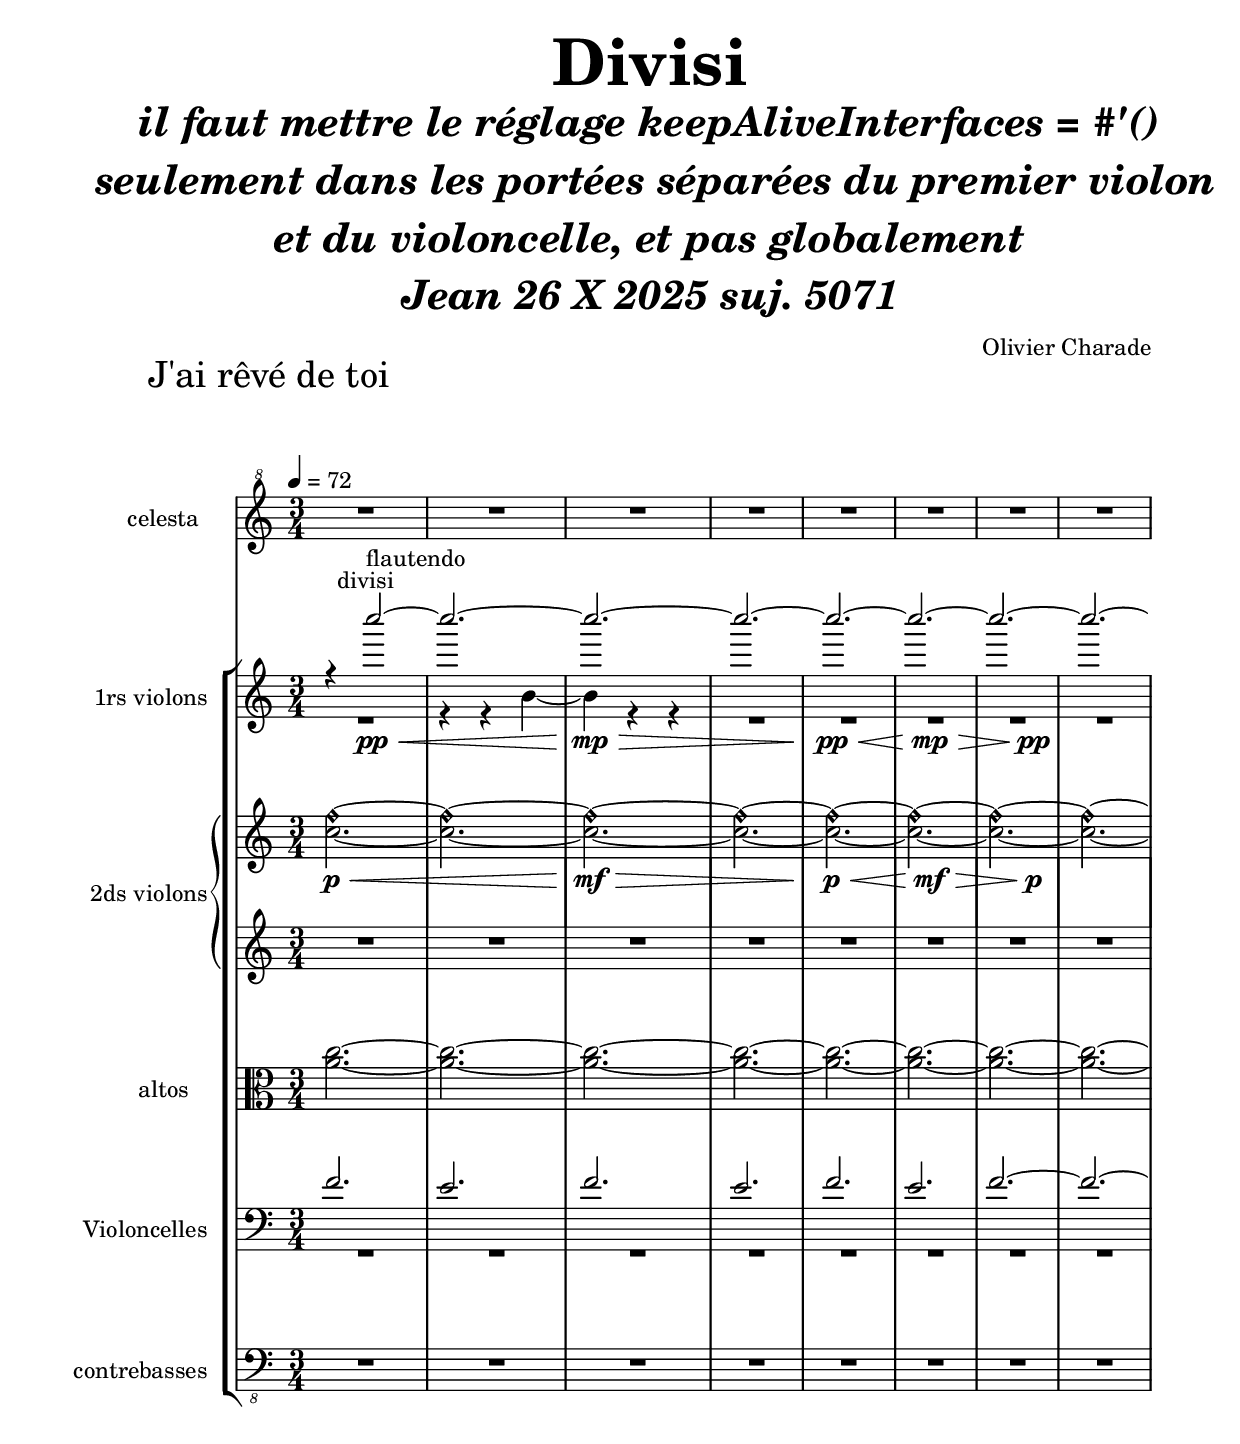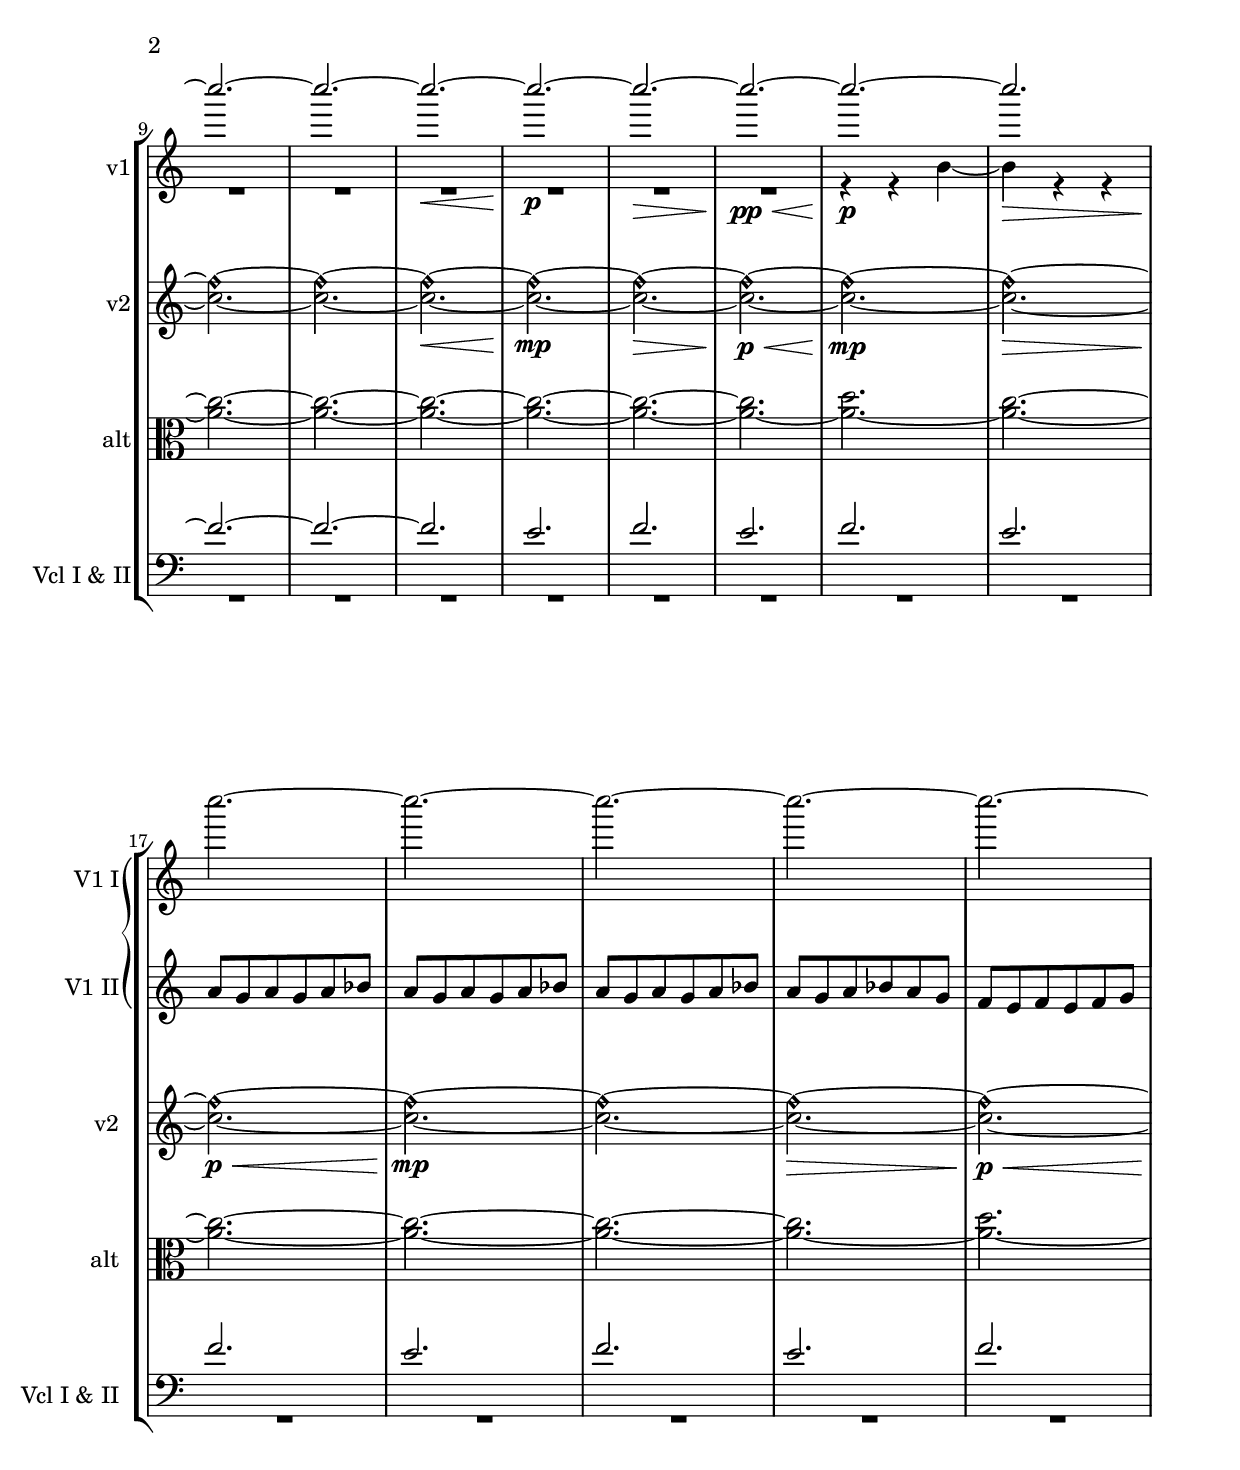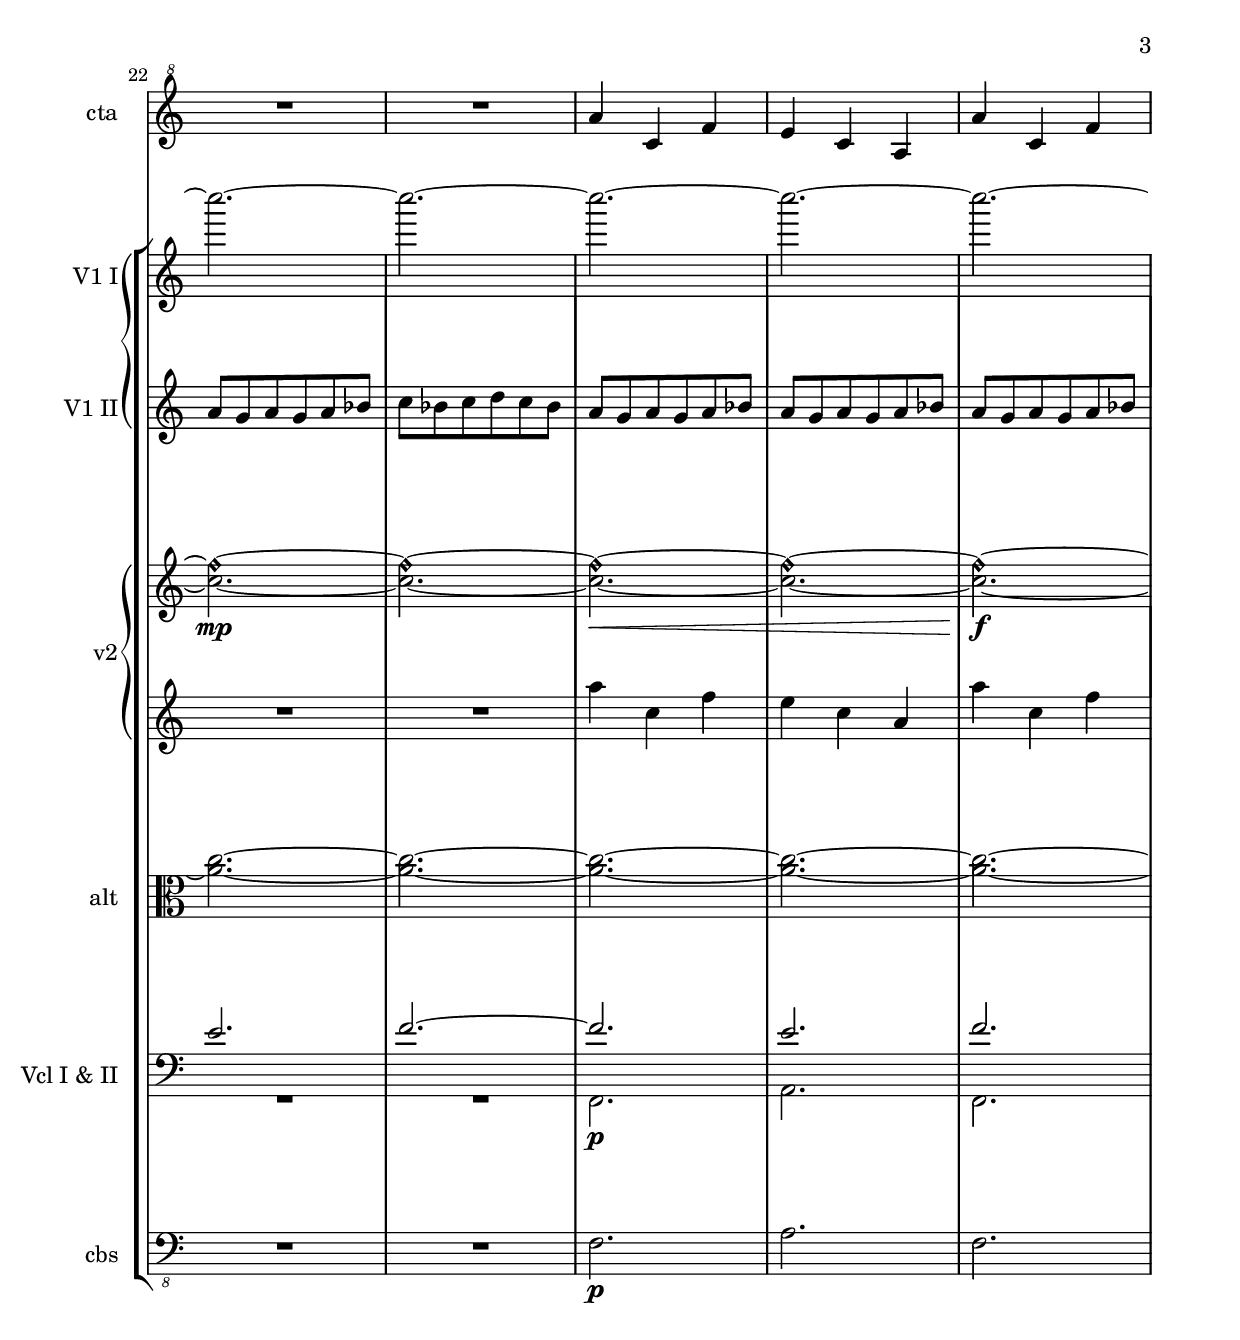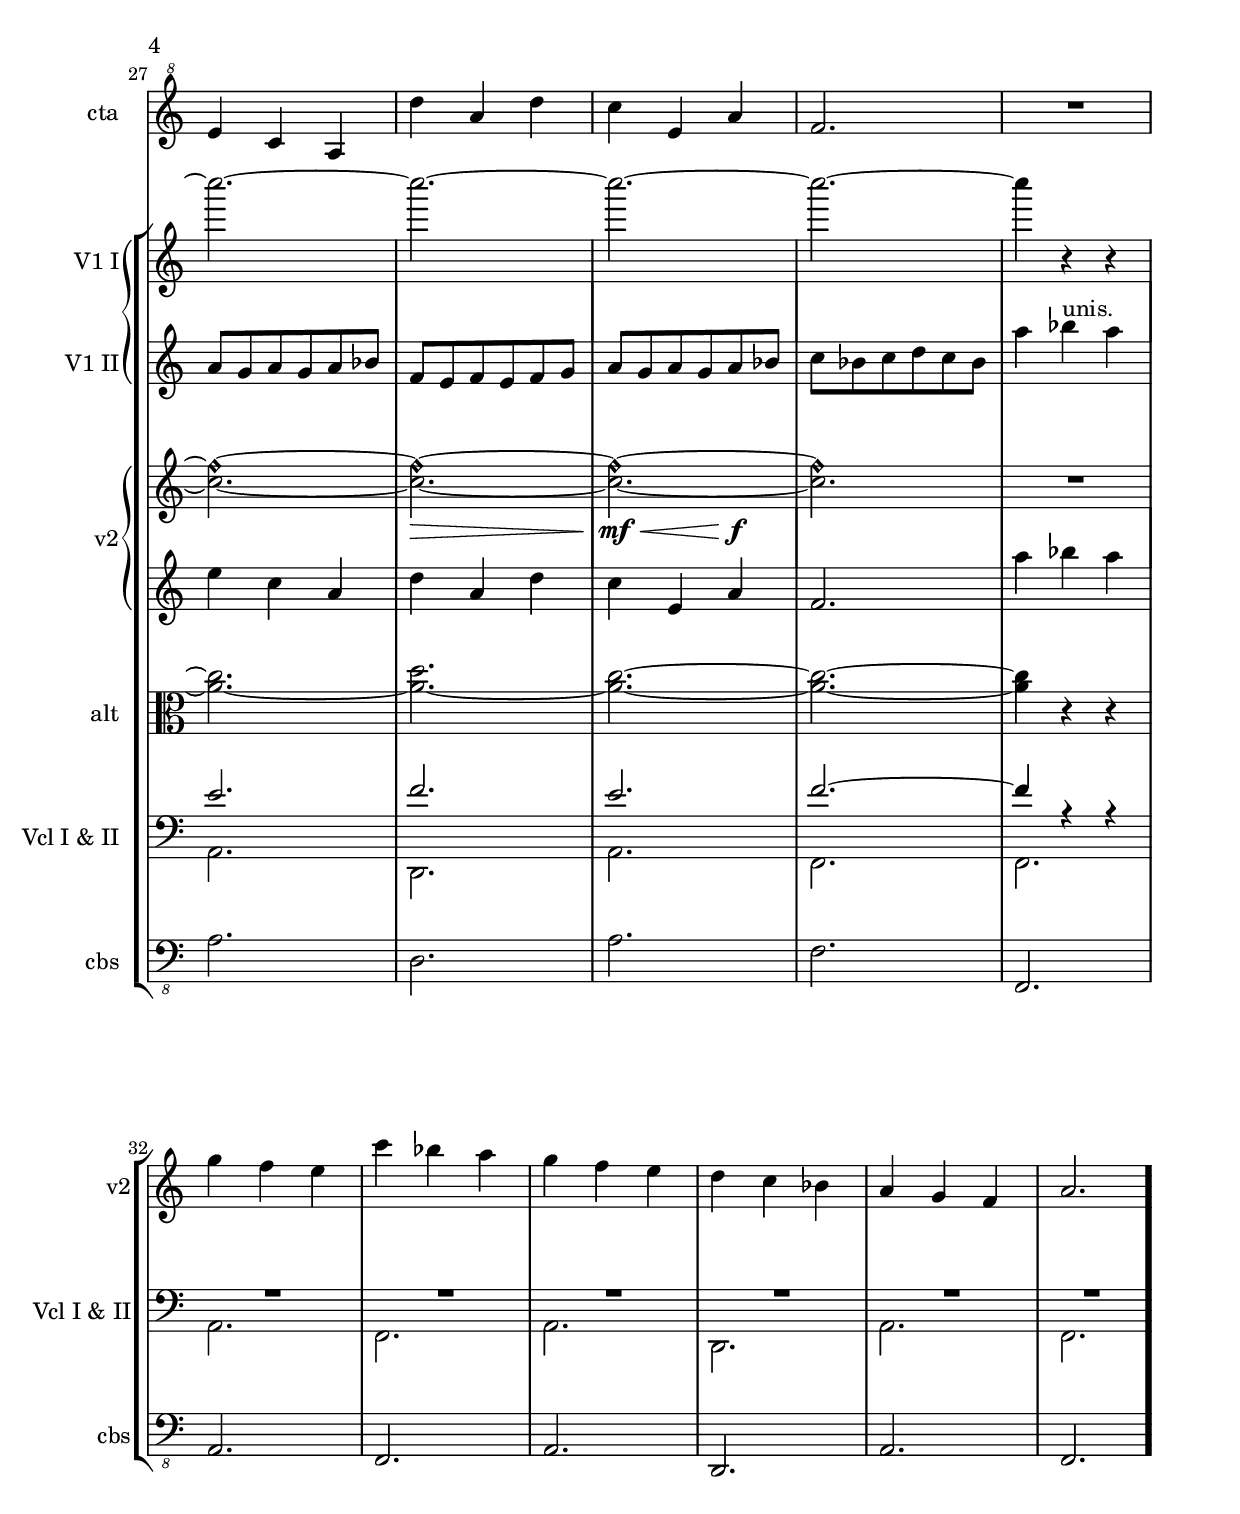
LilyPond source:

\version "2.24.0"
% automatically converted by musicxml2ly from /Volumes/olivier.charade/prive/musique/partitions/laMortTeVaBien/La_Mort_te_va_si_bien.xml
%\pointAndClickOff

beginDivisi = \unset Staff.keepAliveInterfaces
endDivisi = \set Staff.keepAliveInterfaces = #'()

\paper {
  left-margin = #25
  right-margin = #15
  top-margin = #25
  bottom-margin = #25
  scoreTitleMarkup = \markup {
    \fontsize #4
            \fromproperty #'header:piece 
  }
}

\header {
  title =  \markup \fontsize #5 \bold "Divisi"
  subtitle = \markup \fontsize #4 \pad-markup #2 \bold \center-column \italic { "il faut mettre le réglage keepAliveInterfaces = #'()"" seulement dans les portées séparées du premier violon"" et du violoncelle, et pas globalement " "Jean 26 X 2025 suj. 5071"}
  composer = "Olivier Charade"
  encodingsoftware =  "Logic Pro"
  encodingdate =  "2025-10-04"
}

\layout {
  \context {
    \Score
    skipBars = ##t
  }
  \context {
    \Staff
    \RemoveEmptyStaves
    
      }
}

structure_jrdt = {
  \tempo 4 = 72
  \time 3/4
  s2. * 37
  \bar "."
}

celesta_jrdt =  \relative a'' {
  \clef "treble^8" \key c \major | % 1
  R2.*23 | % 24
  a4  c,4 f4 | % 25
  e4  c4  a4 | % 26
  a'4  c,4  f4 | % 27
  e4  c4  a4 | % 28
  d'4  a4  d4 | % 29
  c4  e,4  a4 | %30
  f2. | % 31
  R2. * 7
}

violon_un_haut_jrdt =  \relative c'''' {
  \clef "treble" \key c \major | % 1
  r4  c2\pp\<^\markup "flautendo" ~ | % 2
  c2. ~ | % 3
  c2.\mp\> ~ | % 4
  c2. ~ | % 5
  c2. \pp\<~ | % 6
  \after 4 \mp \after 4 \> c2. ~ | % 7
  \after 2 \pp c2. ~ | % 8
  c2. ~ | % 9
  c2. ~ | %10
  c2. ~ | % 11
  c2. \<~ | % 12
  c2. \p~ | % 13
  c2.\>  ~ | % 14
  c2.\pp\<~ | % 15
  c2.\p  ~ | % 16
  c2.\>  | % 17
  \beginDivisi
  c2.\! ~ | % 18
  c2.  ~ | % 19
  c2. ~ | %20
  c2. ~ | % 21
  c2. ~ | % 22
  c2. ~ | % 23
  c2. ~ | % 24
  c2. ~ | % 25
  c2. ~ | % 26
  c2. ~ | % 27
  c2. ~ | % 28
  c2. ~ | % 29
  c2. ~ | %30
  c2. ~ | % 31
  c4 r4 r4 | % 32
  \endDivisi
  R2.*6 | %40
}

violon_deux_haut_jrdt =  \relative c'' {
  \clef "treble" \key c \major | % 1
  <c f\harmonic>2.\p\< ~ | % 2
  <c f\harmonic>2. ~ | % 3
  <c f\harmonic>2. \mf\>~ | % 4
  <c f\harmonic>2. ~ | % 5
  <c f\harmonic>2. \p\<~ | % 6
  \after 4 \mf \after 4 \> <c f\harmonic>2. ~ | % 7
  \after 2 \p <c f\harmonic>2. ~ | % 8
  <c f\harmonic>2. ~ | % 9
  <c f\harmonic>2. ~ | %10
  <c f\harmonic>2. ~ | % 11
  <c f\harmonic>2.\< ~ | % 12
  <c f\harmonic>2. \mp~ | % 13
  <c f\harmonic>2. \>~ | % 14
  <c f\harmonic>2. \p\<~ | % 15
  <c f\harmonic>2.\mp ~ | % 16
  <c f\harmonic>2.\> ~ | % 17
  <c f\harmonic>2.\p\< ~ | % 18
  <c f\harmonic>2. \mp~ | % 19
  <c f\harmonic>2. ~ | %20
  <c f\harmonic>2. \>~ | % 21
  <c f\harmonic>2. \p\<~ | % 22
  <c f\harmonic>2.\mp ~ | % 23
  <c f\harmonic>2. ~ | % 24
  <c f\harmonic>2.\< ~ | % 25
  <c f\harmonic>2. ~ | % 26
  <c f\harmonic>2.\f ~ | % 27
  <c f\harmonic>2. ~ | % 28
  <c f\harmonic>2.\> ~ | % 29
  \after 2 \f <c f\harmonic>2. \mf\<~ | %30
  <c f\harmonic>2. | % 31
  R2.*7 | % 106
}

violon_deux_bas_jrdt =  \relative a'' {
  \clef "treble" \key c \major | % 1
  R2.*22 | % 23
  R2. | % 24
  a4  c,4  f4 | % 25
  e4  c4  a4 | % 26
  a'4  c,4  f4 | % 27
  e4  c4  a4 | % 28
  d4  a4  d4 | % 29
  c4  e,4  a4 | %30
  f2. | % 31
  a'4  bes4  a4 | % 32
  g4  f4  e4 | % 33
  c'4  bes4  a4 | % 34
  g4  f4  e4 | % 35
  d4  c4  bes4 | % 36
  a4  g4  f4 | % 37
  a2. | % 38
}

violon_un_plus =  \relative a'' {
  \clef "treble" \key c \major | % 1
  R2.*30 | % 31
  a4  bes4
  a4 | % 32
  g4  f4  e4 | % 33
  c'4  bes4  a4 | % 34
  g4  f4  e4 | % 35
  d4  c4  bes4 | % 36
  a4  g4  f4 | % 37
  a2. | % 38
}

violon_un_bas_jrdt =  \relative b' {
  \clef "treble" \key c \major | % 1
  R2.^\markup \right-align"divisi" | % 2
  r4 r4  b4 ~ | % 3
  b4 r4 r4 | % 4
  R2.*11 | % 15
  r4 r4  b4 ~ | % 16
  b4 r4 r4 | % 17
  a8  g8  a8  g8  a8  bes8  | % 18
  a8  g8  a8  g8  a8  bes8  | % 19
  a8  g8  a8  g8  a8  bes8  | %20
  a8  g8  a8  bes8  a8  g8  | % 21
  f8  e8  f8  e8  f8  g8 | % 22
  a8  g8  a8  g8  a8  bes8  | % 23
  c8  bes8  c8  d8  c8   bes8 | % 24
  a8  g8  a8  g8  a8  bes8  | % 25
  a8  g8  a8  g8  a8  bes8  | % 26
  a8  g8  a8  g8  a8  bes8  | % 27
  a8  g8  a8  g8  a8  bes8  | % 28
  f8  e8  f8  e8  f8  g8 | % 29
  a8  g8  a8  g8  a8  bes8  | %30
  c8  bes8  c8  d8  c8 bes8 | % 31
  a'4  bes4^"unis."  a4 | % 32
  g4  f4  e4 | % 33
  c'4  bes4  a4 | % 34
  g4  f4  e4 | % 35
  d4  c4  bes4 | % 36
  a4  g4  f4 | % 37
  a2. | % 38
}

alto_jrdt =  \relative a' {
  \clef "alto" \key c \major | % 1
  <a c>2.~~   | % 2
  <a c>2.~~ | % 3
  <a c>2.~~| % 4
  <a c>2.~~| % 5
  <a c>2.~~| % 6
  <a c>2.~~ | % 7
  <a c>2.~~  | % 8
  <a c>2.~~ | % 9
  <a c>2.~~ | %10
  <a c>2.~~| % 11
  <a c>2.~~ | % 12
  <a c>2.~~ | % 13
  <a c>2.~~ | % 14
  <a c>2._~ | % 15
  <a d>2._~ | % 16
  <a c>2.~~ | % 17
  <a c>2.~~ | % 18
  <a c>2.~~ | % 19
  <a c>2.~~ | %20
  <a c>2._~ | % 21
  <a d>2._~ | % 22
  <a c>2.~~ | % 23
  <a c>2.~~ | % 24
  <a c>2.~~ | % 25
  <a c>2.~~ | % 26
  <a c>2.~~ | % 27
  <a c>2._~ | % 28
  <a d>2._~ | % 29
  <a c>2.~ | %30
  <a c>2.~~ | % 31
  <a c>4 r4 r4 | % 32
  R2.*6 | %40
}
violoncelle_jrdt_haut =  \relative f' {
  \clef bass
  f2. | % 2
  e2. | % 3
  f2. | % 4
  e2. | % 5
  f2.  % 6
  e2. | % 7
  f2.~| % 8
  f2.~| % 9
  f2.~| %10
  f2.~| % 11
  f2. | % 12
  e2. | % 13
  f2. | % 14
  e2. | % 15
  f2. | % 16
  e2. | % 17
  f2. | % 18
  e2. | % 19
  f2. | %20
  e2. | % 21
  f2. | % 22
  e2. | % 23
  f2.~| % 24
  f2. | % 25
  e2. | % 26
  f2. | % 27
  e2. | % 28
  f2. | % 29
  e2. | %30
  f2.~| % 31
  f4 r4 r4 | % 32
  R2.*6 | %40.
}

violoncelle_jrdt =  \relative f, {
  \clef "bass" \key c \major | % 1
  R2.*23 | % 24
  f2.\p | % 25
  a2. | % 26
  f2. | % 27
  a2. | % 28
  d,2. | % 29
  a'2. | %30
  f2. | % 31
  f2. | % 32
  a2. | % 33
  f2. | % 34
  a2. | % 35
  d,2. | % 36
  a'2. | % 37
  f2. | % 38
}
contrebasse_jrdt =  \relative f, {
  \clef "bass_8" \key c \major | % 1
  R2.*23 | % 24
  f2.\p | % 25
  a2. | % 26
  f2. | % 27
  a2. | % 28
  d,2. | % 29
  a'2. | %30
  f2. | % 31
  f,2. | % 32
  a2. | % 33
  f2. | % 34
  a2. | % 35
  d,2. | % 36
  a'2. | % 37
  f2. | % 38
}
\score{
  \header {
    piece = "J'ai rêvé de toi"
  }
  <<
    \new Staff \with {
       instrumentName = "celesta"
       shortInstrumentName = "cta"
    }
    <<
      \structure_jrdt
      \celesta_jrdt
    >>
   
     \new StaffGroup
     <<
       \new GrandStaff \with { \consists Keep_alive_together_engraver }
       <<
         \new Staff \with {
           instrumentName = "1rs violons"
           shortInstrumentName = "v1"
           \override VerticalAxisGroup.remove-layer = 2
         }
         << \violon_un_haut_jrdt \\ \violon_un_bas_jrdt >>
         \new Staff \with {
           instrumentName = "1rs violons I"
           shortInstrumentName = "V1 I"
           \RemoveAllEmptyStaves
           keepAliveInterfaces = #'()
           \override VerticalAxisGroup.remove-layer = 1
         }
         \violon_un_haut_jrdt
         \new Staff \with {
           instrumentName = "1rs violons II"
           shortInstrumentName = "V1 II"
           \RemoveAllEmptyStaves
           keepAliveInterfaces = #'()
           \override VerticalAxisGroup.remove-layer = 1
         }
         \violon_un_bas_jrdt
       >>
       \new GrandStaff \with {
         instrumentName = "2ds violons"
         shortInstrumentName = "v2"
       }
       <<
         \new Staff \violon_deux_haut_jrdt
         \new Staff \violon_deux_bas_jrdt
       >>
       \new Staff \with {
         instrumentName = "altos"
         shortInstrumentName = "alt"
       }
       \alto_jrdt
       \new GrandStaff \with { \consists Keep_alive_together_engraver }
       <<
         \new Staff \with {
           instrumentName = "Violoncelles"
           shortInstrumentName = "Vcl I & II"
           \override VerticalAxisGroup.remove-layer = 2
         }
         <<\violoncelle_jrdt_haut \\ \violoncelle_jrdt>>
         \new Staff \with {
           instrumentName = "violoncelles I"
           shortInstrumentName = "vcl I"
           \RemoveAllEmptyStaves
           keepAliveInterfaces = #'()
           \override VerticalAxisGroup.remove-layer = 1
         }
         \violoncelle_jrdt_haut
         \new Staff \with {
           instrumentName = "violoncelles II"
           shortInstrumentName = "vcl II"
           \RemoveAllEmptyStaves
           keepAliveInterfaces = #'()
           \override VerticalAxisGroup.remove-layer = 1
         }
         \violoncelle_jrdt
       >>
       \new Staff \with {
         instrumentName = "contrebasses"
         shortInstrumentName = "cbs"
       }
       \contrebasse_jrdt
     >>
  >>
}
\score {
  <<
  \new Staff  \relative {c' c c c}
  \new Staff  \relative {c' c c c}
  \new Staff  \relative {c' c c c}
  \new Staff  \relative {c' c c c}
  \new Staff  \relative {c' c c c}
  \new Staff  \relative {c' c c c}
  \new Staff  \relative {c' c c c}
  \new Staff  \relative {c' c c c}
  >>
}
